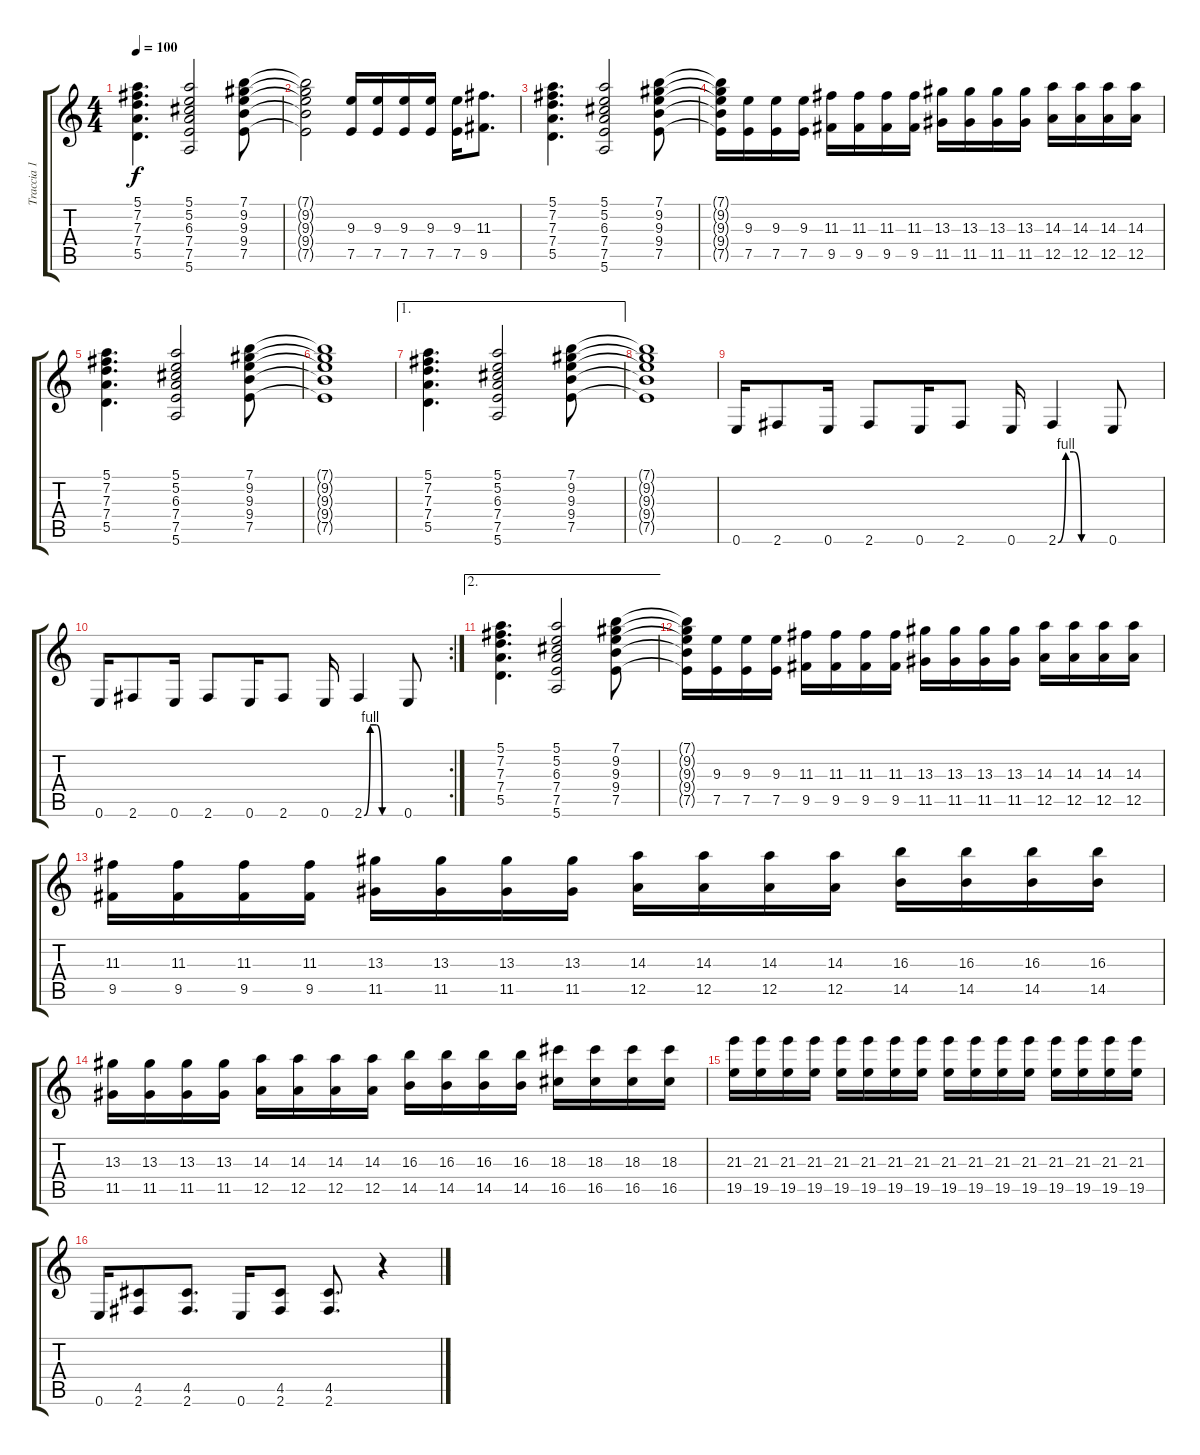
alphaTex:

\track ("Traccia 1" "Traccia 1") {instrument distortionguitar}
\staff {score tabs}
\tuning (E4 B3 G3 D3 A2 E2) {hide}
\ts (4 4)
\tempo 100
\clef g2
\ks c
(5.1 7.2 7.3 7.4 5.5).4{d dy f} (5.1 5.2 6.3 7.4 7.5 5.6).2 (7.1 9.2 9.3 9.4 7.5).8 |
(7.1{t} 9.2{t} 9.3{t} 9.4{t} 7.5{t}).2 (9.3 7.5).16 (9.3 7.5).16 (9.3 7.5).16 (9.3 7.5).16 (9.3 7.5).16 (11.3 9.5).8{d} |
(5.1 7.2 7.3 7.4 5.5).4{d} (5.1 5.2 6.3 7.4 7.5 5.6).2 (7.1 9.2 9.3 9.4 7.5).8 |
(7.1{t} 9.2{t} 9.3{t} 9.4{t} 7.5{t}).16 (9.3 7.5).16 (9.3 7.5).16 (9.3 7.5).16 (11.3 9.5).16 (11.3 9.5).16 (11.3 9.5).16 (11.3 9.5).16 (13.3 11.5).16 (13.3 11.5).16 (13.3 11.5).16 (13.3 11.5).16 (14.3 12.5).16 (14.3 12.5).16 (14.3 12.5).16 (14.3 12.5).16 |
(5.1 7.2 7.3 7.4 5.5).4{d} (5.1 5.2 6.3 7.4 7.5 5.6).2 (7.1 9.2 9.3 9.4 7.5).8 |
(7.1{t} 9.2{t} 9.3{t} 9.4{t} 7.5{t}).1 |
\ae 1
(5.1 7.2 7.3 7.4 5.5).4{d} (5.1 5.2 6.3 7.4 7.5 5.6).2 (7.1 9.2 9.3 9.4 7.5).8 |
(7.1{t} 9.2{t} 9.3{t} 9.4{t} 7.5{t}).1 |
0.6.16 2.6.8 0.6.16 2.6.8 0.6.16 2.6.8 0.6.16 2.6{be (custom 0 0 10 4 20 4 30 0 60 0)}.4 0.6.8 |
\rc 2
0.6.16 2.6.8 0.6.16 2.6.8 0.6.16 2.6.8 0.6.16 2.6{be (custom 0 0 10 4 20 4 30 0 60 0)}.4 0.6.8 |
\ae 2
(5.1 7.2 7.3 7.4 5.5).4{d} (5.1 5.2 6.3 7.4 7.5 5.6).2 (7.1 9.2 9.3 9.4 7.5).8 |
(7.1{t} 9.2{t} 9.3{t} 9.4{t} 7.5{t}).16 (9.3 7.5).16 (9.3 7.5).16 (9.3 7.5).16 (11.3 9.5).16 (11.3 9.5).16 (11.3 9.5).16 (11.3 9.5).16 (13.3 11.5).16 (13.3 11.5).16 (13.3 11.5).16 (13.3 11.5).16 (14.3 12.5).16 (14.3 12.5).16 (14.3 12.5).16 (14.3 12.5).16 |
(11.3 9.5).16 (11.3 9.5).16 (11.3 9.5).16 (11.3 9.5).16 (13.3 11.5).16 (13.3 11.5).16 (13.3 11.5).16 (13.3 11.5).16 (14.3 12.5).16 (14.3 12.5).16 (14.3 12.5).16 (14.3 12.5).16 (16.3 14.5).16 (16.3 14.5).16 (16.3 14.5).16 (16.3 14.5).16 |
(13.3 11.5).16 (13.3 11.5).16 (13.3 11.5).16 (13.3 11.5).16 (14.3 12.5).16 (14.3 12.5).16 (14.3 12.5).16 (14.3 12.5).16 (16.3 14.5).16 (16.3 14.5).16 (16.3 14.5).16 (16.3 14.5).16 (18.3 16.5).16 (18.3 16.5).16 (18.3 16.5).16 (18.3 16.5).16 |
(21.3 19.5).16 (21.3 19.5).16 (21.3 19.5).16 (21.3 19.5).16 (21.3 19.5).16 (21.3 19.5).16 (21.3 19.5).16 (21.3 19.5).16 (21.3 19.5).16 (21.3 19.5).16 (21.3 19.5).16 (21.3 19.5).16 (21.3 19.5).16 (21.3 19.5).16 (21.3 19.5).16 (21.3 19.5).16 |
0.6.16 (4.5 2.6).8 (4.5 2.6).8{d} 0.6.16 (4.5 2.6).8 (4.5 2.6).8{d} r.4
